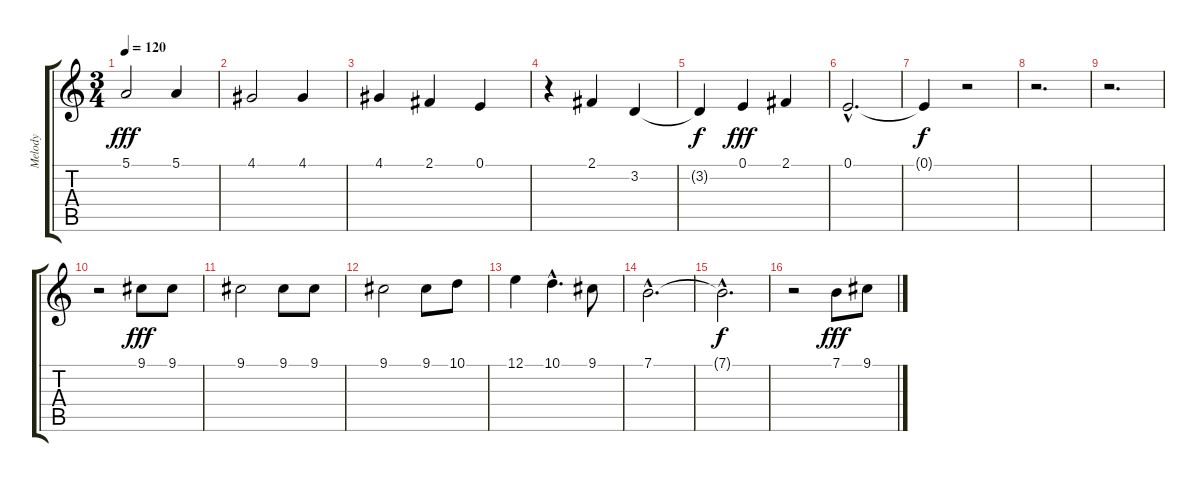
\track ("Melody" "Melody") {instrument harmonica}
\staff {score tabs}
\tuning (E4 B3 G3 D3 A2 E2) {hide}
\ts (3 4)
\tempo 120
\clef g2
\ks c
5.1.2{dy fff} 5.1.4 |
4.1.2 4.1.4 |
4.1.4 2.1.4 0.1.4 |
r.4 2.1.4 3.2.4 |
3.2{t}.4{dy f} 0.1.4{dy fff} 2.1.4 |
0.1{hac}.2{d} |
0.1{t}.4{dy f} r.2 |
r.2{d} |
r.2{d} |
r.2 9.1.8{dy fff} 9.1.8 |
9.1.2 9.1.8 9.1.8 |
9.1.2 9.1.8 10.1.8 |
12.1.4 10.1{hac}.4{d} 9.1.8 |
7.1{hac}.2{d} |
7.1{hac t}.2{d dy f} |
r.2 7.1.8{dy fff} 9.1.8
